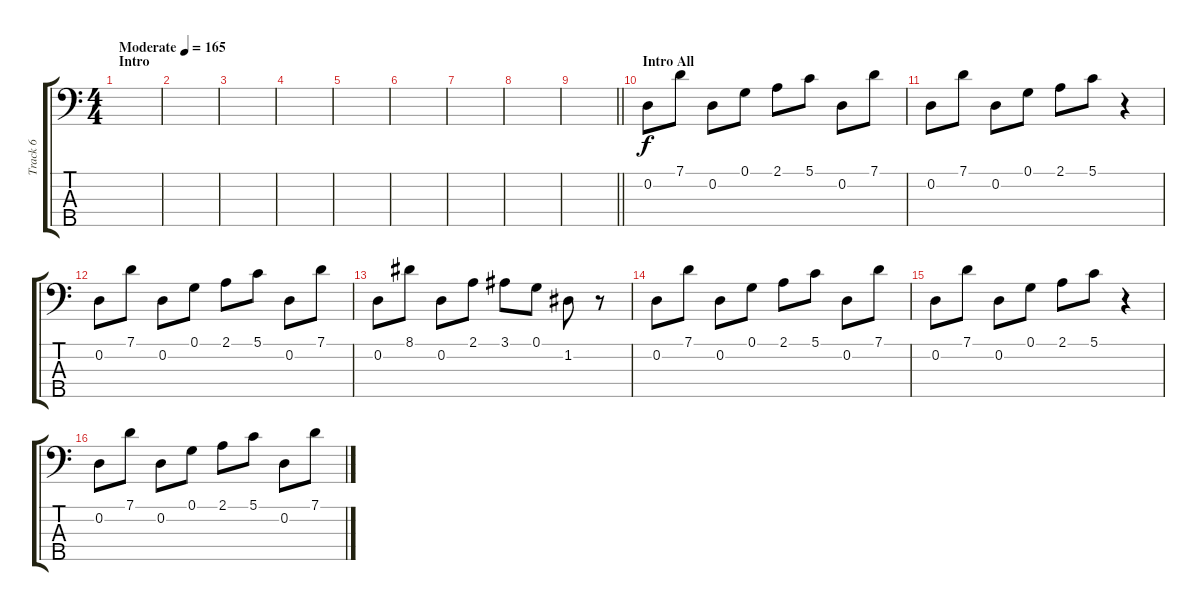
\track ("Track 6" "Track 6") {instrument electricbassfinger}
\staff {score tabs}
\tuning (G2 D2 A1 E1 B0) {hide}
\ts (4 4)
\section ("" "Intro")
\tempo (165 "Moderate")
\clef f4
\ks c
|
|
|
|
|
|
|
|
\barLineRight lightlight
|
\section ("" "Intro All")
0.2.8 7.1.8 0.2.8 0.1.8 2.1.8 5.1.8 0.2.8 7.1.8 |
0.2.8 7.1.8 0.2.8 0.1.8 2.1.8 5.1.8 r.4 |
0.2.8 7.1.8 0.2.8 0.1.8 2.1.8 5.1.8 0.2.8 7.1.8 |
0.2.8 8.1.8 0.2.8 2.1.8 3.1.8 0.1.8 1.2.8 r.8 |
0.2.8 7.1.8 0.2.8 0.1.8 2.1.8 5.1.8 0.2.8 7.1.8 |
0.2.8 7.1.8 0.2.8 0.1.8 2.1.8 5.1.8 r.4 |
0.2.8 7.1.8 0.2.8 0.1.8 2.1.8 5.1.8 0.2.8 7.1.8
